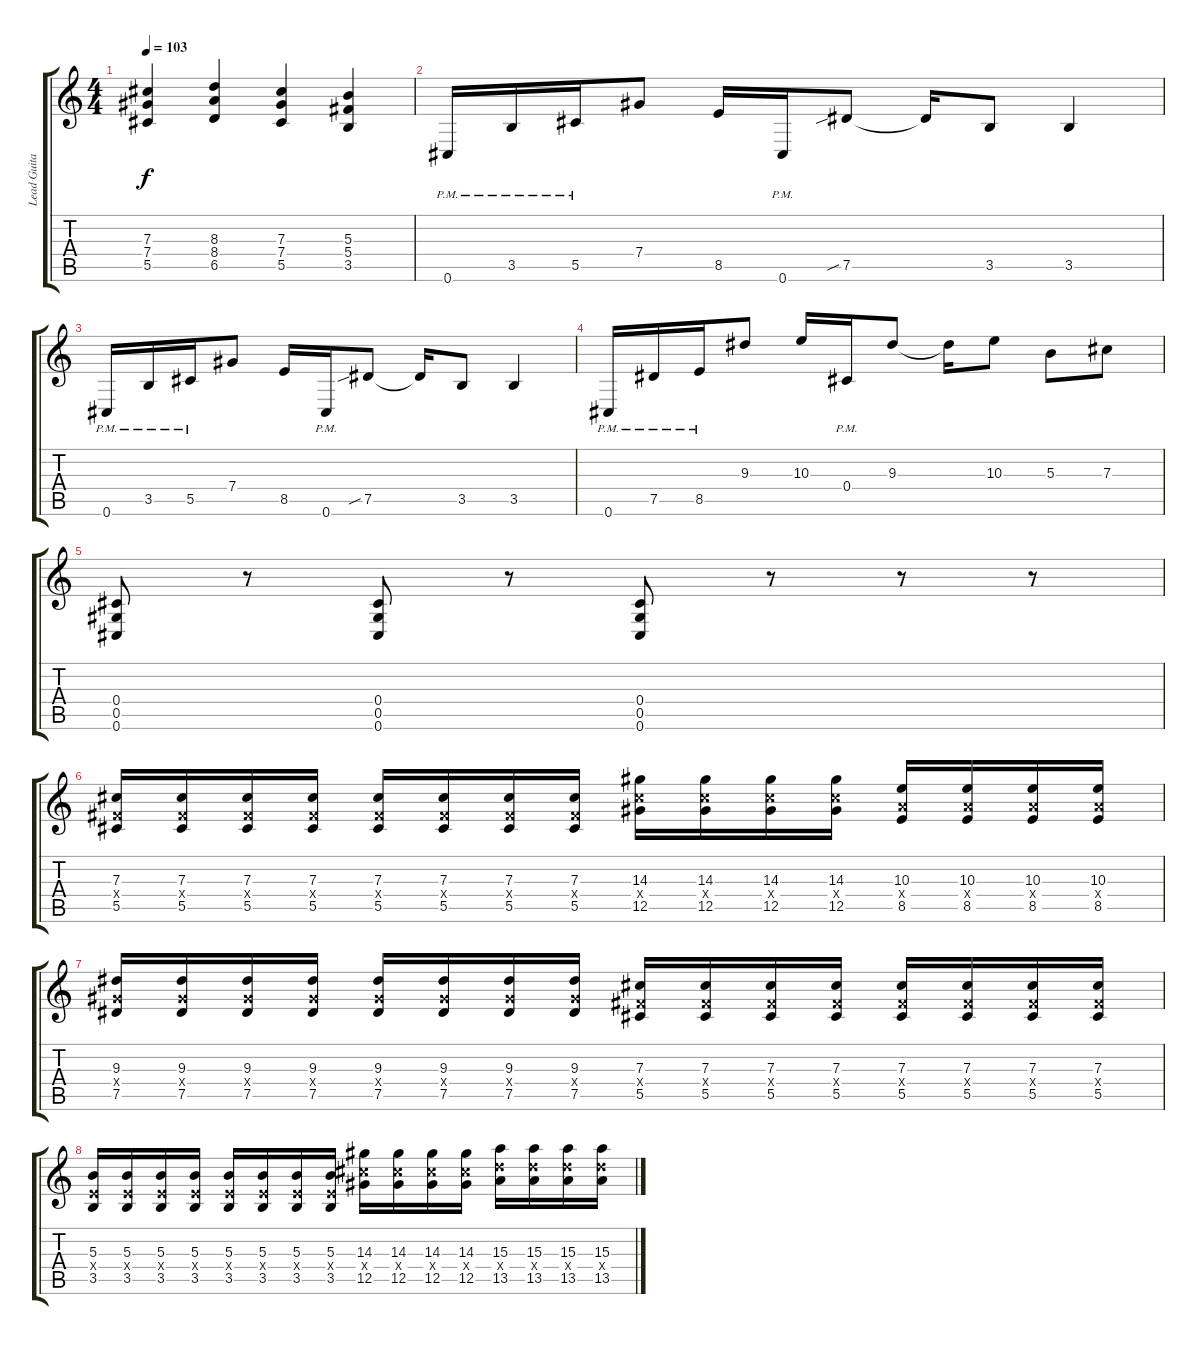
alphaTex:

\track ("Lead Guitar" "Lead Guita") {instrument distortionguitar}
\staff {score tabs}
\tuning (Eb4 Bb3 Gb3 Db3 Ab2 Db2) {hide}
\ts (4 4)
\tempo 103
\clef g2
\ks c
(7.3 7.4 5.5).4{dy f volume 7 instrument distortionguitar} (8.3 8.4 6.5).4 (7.3 7.4 5.5).4 (5.3 5.4 3.5).4 |
0.6{pm}.16 3.5{pm}.16 5.5{pm}.16 7.4.8 8.5.16 0.6{pm}.16 7.5{sib}.8 7.5{t}.16 3.5.8 3.5.4 |
0.6{pm}.16 3.5{pm}.16 5.5{pm}.16 7.4.8 8.5.16 0.6{pm}.16 7.5{sib}.8 7.5{t}.16 3.5.8 3.5.4 |
0.6{pm}.16 7.5{pm}.16 8.5{pm}.16 9.3.8 10.3.16 0.4{pm}.16 9.3.8 9.3{t}.16 10.3.8 5.3.8 7.3.8 |
(0.4 0.5 0.6).8 r.8 (0.4 0.5 0.6).8 r.8 (0.4 0.5 0.6).8 r.8 r.8 r.8 |
(7.3 5.4{x} 5.5).16 (7.3 5.4{x} 5.5).16 (7.3 5.4{x} 5.5).16 (7.3 5.4{x} 5.5).16 (7.3 5.4{x} 5.5).16 (7.3 5.4{x} 5.5).16 (7.3 5.4{x} 5.5).16 (7.3 5.4{x} 5.5).16 (14.3 12.4{x} 12.5).16 (14.3 12.4{x} 12.5).16 (14.3 12.4{x} 12.5).16 (14.3 12.4{x} 12.5).16 (10.3 8.4{x} 8.5).16 (10.3 8.4{x} 8.5).16 (10.3 8.4{x} 8.5).16 (10.3 8.4{x} 8.5).16 |
(9.3 7.4{x} 7.5).16 (9.3 7.4{x} 7.5).16 (9.3 7.4{x} 7.5).16 (9.3 7.4{x} 7.5).16 (9.3 7.4{x} 7.5).16 (9.3 7.4{x} 7.5).16 (9.3 7.4{x} 7.5).16 (9.3 7.4{x} 7.5).16 (7.3 5.4{x} 5.5).16 (7.3 5.4{x} 5.5).16 (7.3 5.4{x} 5.5).16 (7.3 5.4{x} 5.5).16 (7.3 5.4{x} 5.5).16 (7.3 5.4{x} 5.5).16 (7.3 5.4{x} 5.5).16 (7.3 5.4{x} 5.5).16 |
(5.3 3.4{x} 3.5).16 (5.3 3.4{x} 3.5).16 (5.3 3.4{x} 3.5).16 (5.3 3.4{x} 3.5).16 (5.3 3.4{x} 3.5).16 (5.3 3.4{x} 3.5).16 (5.3 3.4{x} 3.5).16 (5.3 3.4{x} 3.5).16 (14.3 12.4{x} 12.5).16 (14.3 12.4{x} 12.5).16 (14.3 12.4{x} 12.5).16 (14.3 12.4{x} 12.5).16 (15.3 13.4{x} 13.5).16 (15.3 13.4{x} 13.5).16 (15.3 13.4{x} 13.5).16 (15.3 13.4{x} 13.5).16
